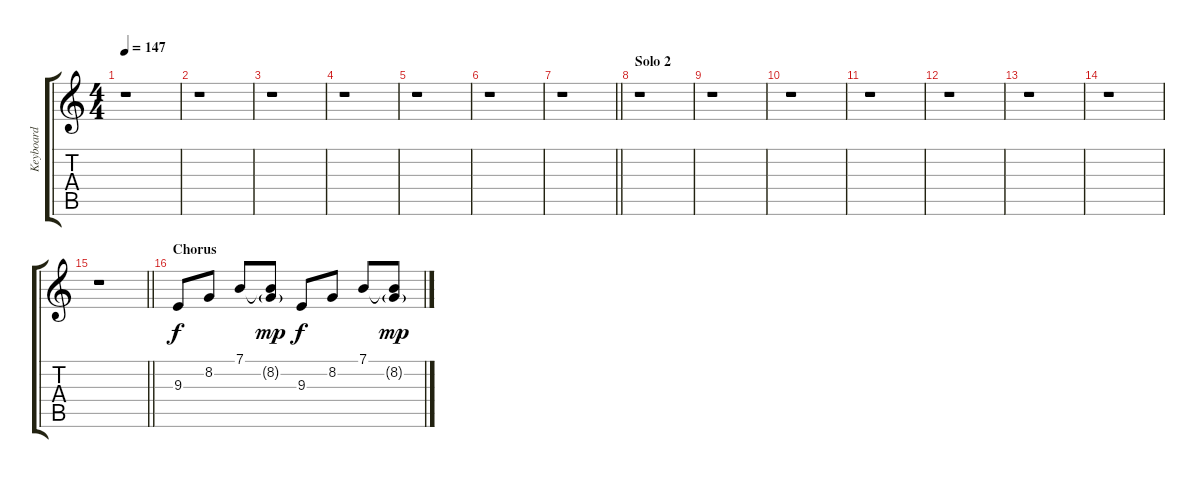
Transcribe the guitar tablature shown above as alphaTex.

\track ("Keyboard " "Keyboard ") {instrument pad1newage}
\staff {score tabs}
\tuning (E4 B3 G3 D3 A2 E2) {hide}
\ts (4 4)
\tempo 147
\clef g2
\ks c
r.1{dy f} |
r.1 |
r.1 |
r.1 |
r.1 |
r.1 |
\barLineRight lightlight
r.1 |
\section ("" "Solo 2")
r.1 |
r.1 |
r.1 |
r.1 |
r.1 |
r.1 |
r.1 |
\barLineRight lightlight
r.1 |
\section ("" "Chorus")
9.3.8 8.2.8 7.1.8 (7.1{t} 8.2{g}).8{dy mp} 9.3.8{dy f} 8.2.8 7.1.8 (7.1{t} 8.2{g}).8{dy mp}
